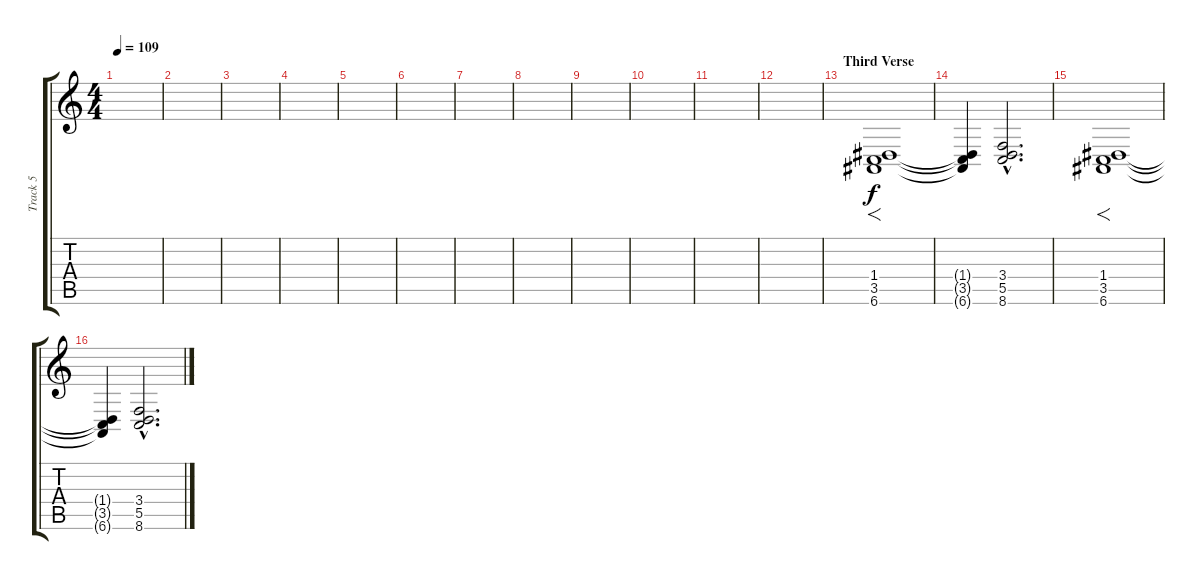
\track ("Track 5" "Track 5") {instrument stringensemble1}
\staff {score tabs}
\tuning (E4 B3 G3 D3 A2 E2) {hide}
\ts (4 4)
\tempo 109
\clef g2
\ks c
|
|
|
|
|
|
|
|
|
|
|
|
\section ("" "Third Verse")
(1.4 3.5 6.6).1{f} |
(1.4{t} 3.5{t} 6.6{t}).4 (3.4{hac} 5.5{hac} 8.6{hac}).2{d} |
(1.4 3.5 6.6).1{f} |
(1.4{t} 3.5{t} 6.6{t}).4 (3.4{hac} 5.5{hac} 8.6{hac}).2{d}
